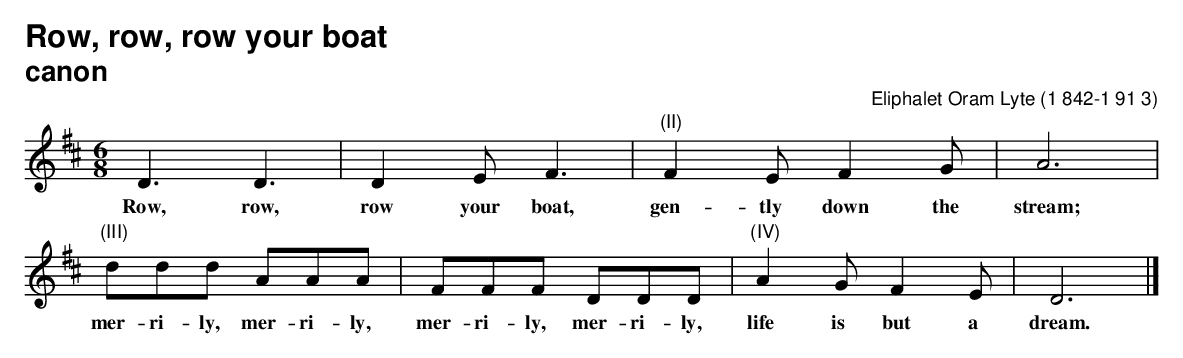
X:1
T:Row, row, row your boat
T:canon
C:Eliphalet Oram Lyte (1 842-1 91 3)
L:1/8
M:6/8
K:D
D3 D3 | D2 E F3 | "(II)"F2 E F2 G | A6 |$ "(III)"ddd AAA | FFF DDD | "(IV)"A2 G F2 E | D6 |]
w: Row, row,|row your boat,|gen- tly down the|stream;|mer- ri- ly, mer- ri- ly,|mer- ri- ly, mer- ri- ly,|life is but a|dream.|
